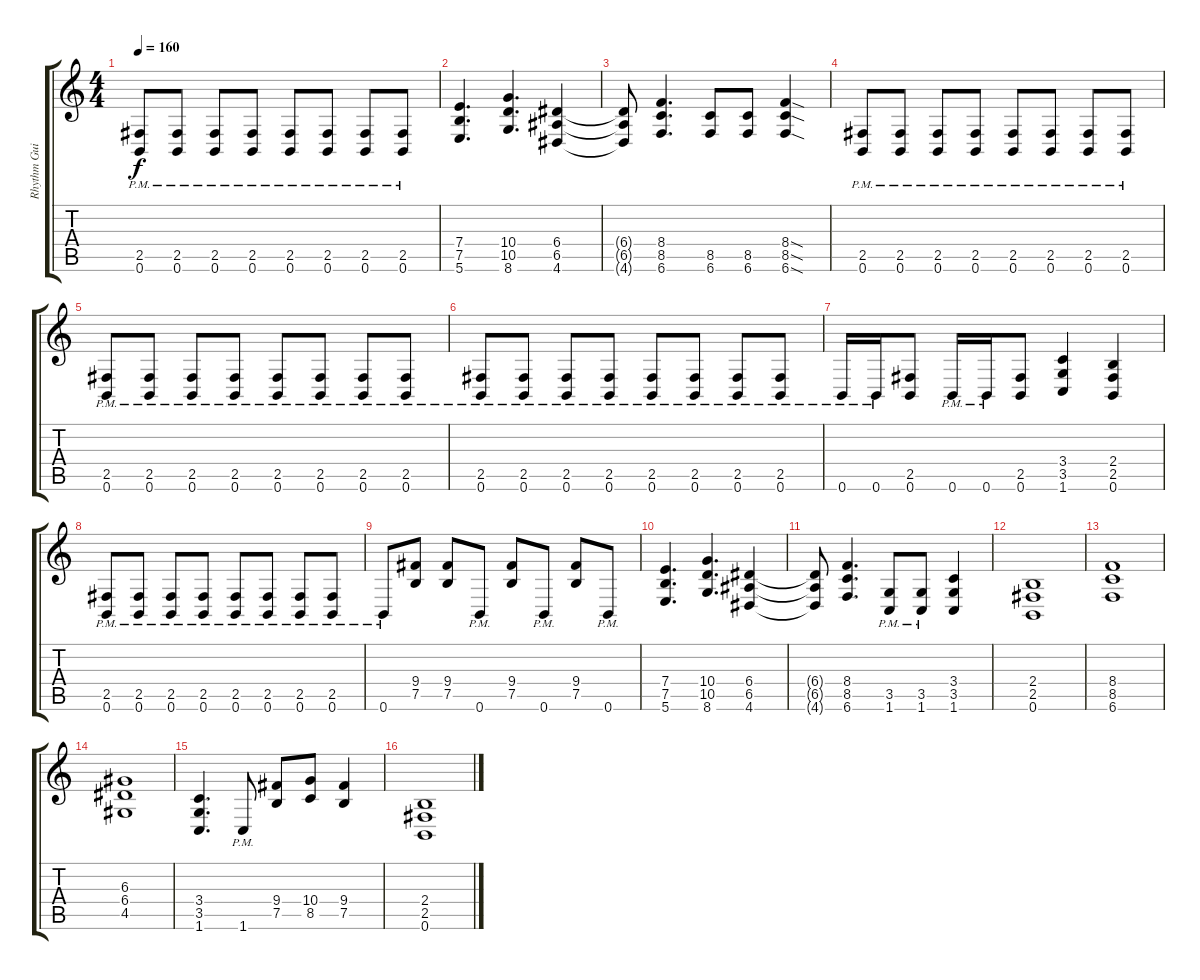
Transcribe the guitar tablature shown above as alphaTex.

\track ("Rhythm Guitar 2" "Rhythm Gui") {instrument distortionguitar}
\staff {score tabs}
\tuning (B3 Gb3 D3 A2 E2 B1) {hide}
\ts (4 4)
\tempo 160
\clef g2
\ks c
(2.5{pm} 0.6{pm}).8{dy f} (2.5{pm} 0.6{pm}).8 (2.5{pm} 0.6{pm}).8 (2.5{pm} 0.6{pm}).8 (2.5{pm} 0.6{pm}).8 (2.5{pm} 0.6{pm}).8 (2.5{pm} 0.6{pm}).8 (2.5{pm} 0.6{pm}).8 |
(7.4 7.5 5.6).4{d} (10.4 10.5 8.6).4{d} (6.4 6.5 4.6).4 |
(6.4{t} 6.5{t} 4.6{t}).8 (8.4 8.5 6.6).4{d} (8.5 6.6).8 (8.5 6.6).8 (8.4{sod} 8.5{sod} 6.6{sod}).4 |
(2.5{pm} 0.6{pm}).8 (2.5{pm} 0.6{pm}).8 (2.5{pm} 0.6{pm}).8 (2.5{pm} 0.6{pm}).8 (2.5{pm} 0.6{pm}).8 (2.5{pm} 0.6{pm}).8 (2.5{pm} 0.6{pm}).8 (2.5{pm} 0.6{pm}).8 |
(2.5{pm} 0.6{pm}).8 (2.5{pm} 0.6{pm}).8 (2.5{pm} 0.6{pm}).8 (2.5{pm} 0.6{pm}).8 (2.5{pm} 0.6{pm}).8 (2.5{pm} 0.6{pm}).8 (2.5{pm} 0.6{pm}).8 (2.5{pm} 0.6{pm}).8 |
(2.5{pm} 0.6{pm}).8 (2.5{pm} 0.6{pm}).8 (2.5{pm} 0.6{pm}).8 (2.5{pm} 0.6{pm}).8 (2.5{pm} 0.6{pm}).8 (2.5{pm} 0.6{pm}).8 (2.5{pm} 0.6{pm}).8 (2.5{pm} 0.6{pm}).8 |
0.6{pm}.16 0.6{pm}.16 (2.5 0.6).8 0.6{pm}.16 0.6{pm}.16 (2.5 0.6).8 (3.4 3.5 1.6).4 (2.4 2.5 0.6).4 |
(2.5{pm} 0.6{pm}).8 (2.5{pm} 0.6{pm}).8 (2.5{pm} 0.6{pm}).8 (2.5{pm} 0.6{pm}).8 (2.5{pm} 0.6{pm}).8 (2.5{pm} 0.6{pm}).8 (2.5{pm} 0.6{pm}).8 (2.5{pm} 0.6{pm}).8 |
0.6{pm}.8 (9.4 7.5).8 (9.4 7.5).8 0.6{pm}.8 (9.4 7.5).8 0.6{pm}.8 (9.4 7.5).8 0.6{pm}.8 |
(7.4 7.5 5.6).4{d} (10.4 10.5 8.6).4{d} (6.4 6.5 4.6).4 |
(6.4{t} 6.5{t} 4.6{t}).8 (8.4 8.5 6.6).4{d} (3.5{pm} 1.6{pm}).8 (3.5{pm} 1.6{pm}).8 (3.4 3.5 1.6).4 |
(2.4 2.5 0.6).1 |
(8.4 8.5 6.6).1 |
(6.3 6.4 4.5).1 |
(3.4 3.5 1.6).4{d} 1.6{pm}.8 (9.4 7.5).8 (10.4 8.5).8 (9.4 7.5).4 |
(2.4 2.5 0.6).1
